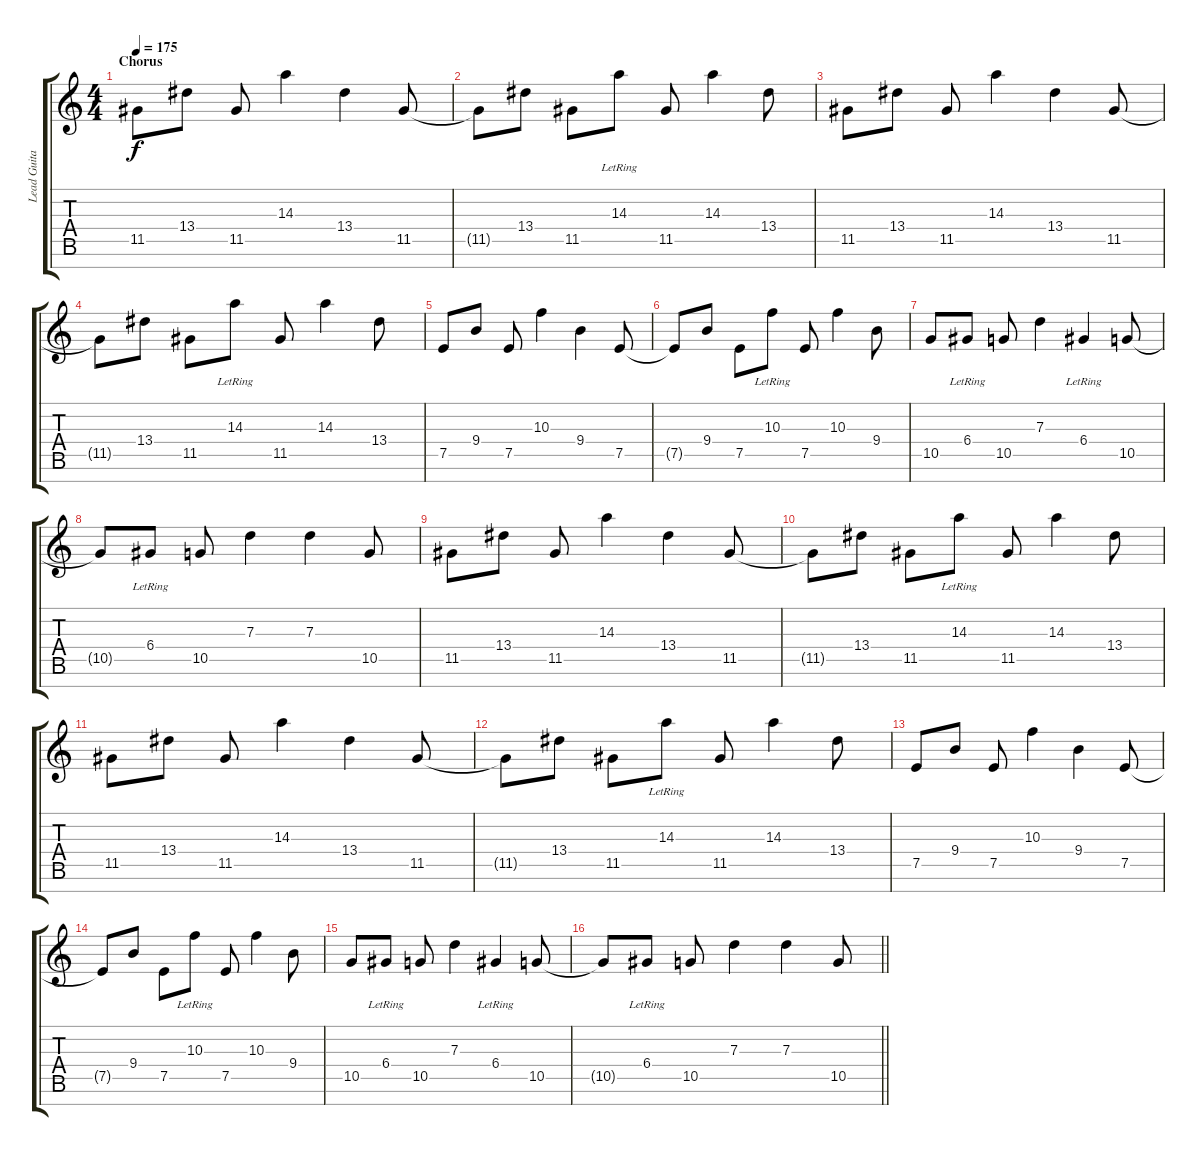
\track ("Lead Guitar" "Lead Guita") {instrument distortionguitar}
\staff {score tabs}
\tuning (E4 B3 G3 D3 A2 E2 B1) {hide}
\ts (4 4)
\section ("" "Chorus")
\tempo 175
\clef g2
\ks c
11.5.8{dy f} 13.4.8 11.5.8 14.3.4 13.4.4 11.5.8 |
11.5{t}.8 13.4.8 11.5.8 14.3{lr}.8 11.5.8 14.3.4 13.4.8 |
11.5.8 13.4.8 11.5.8 14.3.4 13.4.4 11.5.8 |
11.5{t}.8 13.4.8 11.5.8 14.3{lr}.8 11.5.8 14.3.4 13.4.8 |
7.5.8 9.4.8 7.5.8 10.3.4 9.4.4 7.5.8 |
7.5{t}.8 9.4.8 7.5.8 10.3{lr}.8 7.5.8 10.3.4 9.4.8 |
10.5.8 6.4{lr}.8 10.5.8 7.3.4 6.4{lr}.4 10.5.8 |
10.5{t}.8 6.4{lr}.8 10.5.8 7.3.4 7.3.4 10.5.8 |
11.5.8 13.4.8 11.5.8 14.3.4 13.4.4 11.5.8 |
11.5{t}.8 13.4.8 11.5.8 14.3{lr}.8 11.5.8 14.3.4 13.4.8 |
11.5.8 13.4.8 11.5.8 14.3.4 13.4.4 11.5.8 |
11.5{t}.8 13.4.8 11.5.8 14.3{lr}.8 11.5.8 14.3.4 13.4.8 |
7.5.8 9.4.8 7.5.8 10.3.4 9.4.4 7.5.8 |
7.5{t}.8 9.4.8 7.5.8 10.3{lr}.8 7.5.8 10.3.4 9.4.8 |
10.5.8 6.4{lr}.8 10.5.8 7.3.4 6.4{lr}.4 10.5.8 |
\barLineRight lightlight
10.5{t}.8 6.4{lr}.8 10.5.8 7.3.4 7.3.4 10.5.8
